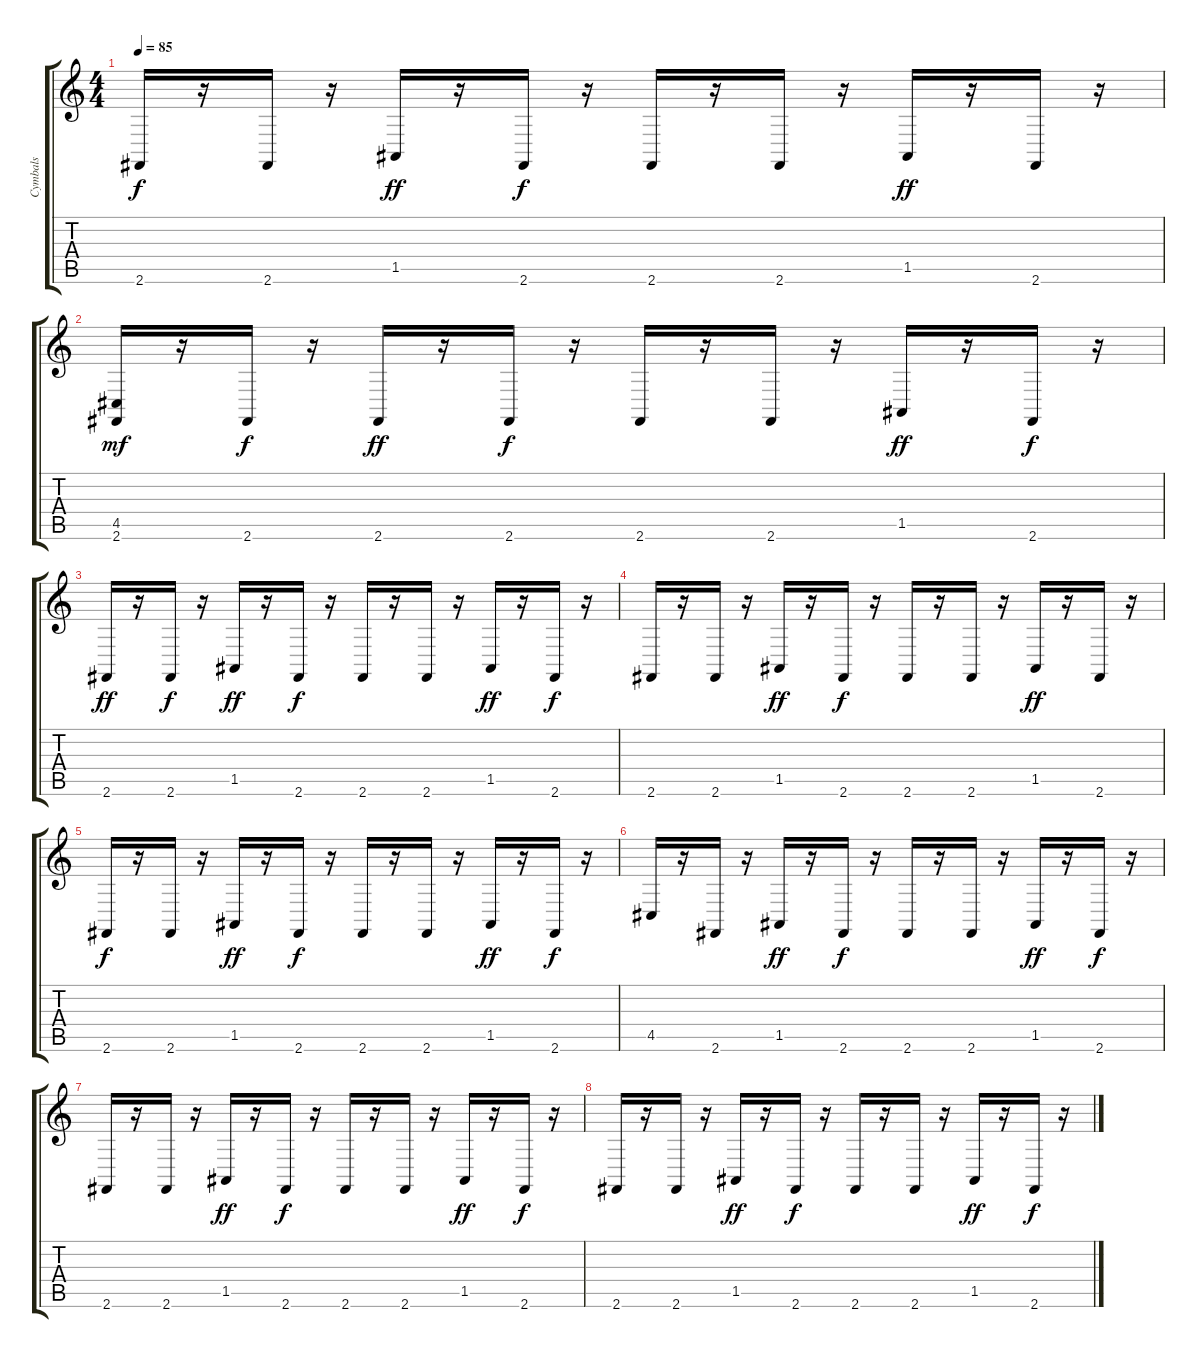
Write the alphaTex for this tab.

\track ("Cymbals             " "Cymbals   ") {instrument acousticgrandpiano}
\staff {score tabs}
\tuning (E4 B3 G3 D3 A2 E2) {hide}
\ts (4 4)
\tempo 85
\clef g2
\ks c
2.6.16{dy f} r.16 2.6.16 r.16 1.5.16{dy ff} r.16 2.6.16{dy f} r.16 2.6.16 r.16 2.6.16 r.16 1.5.16{dy ff} r.16 2.6.16 r.16 |
(4.5 2.6).16{dy mf} r.16 2.6.16{dy f} r.16 2.6.16{dy ff} r.16 2.6.16{dy f} r.16 2.6.16 r.16 2.6.16 r.16 1.5.16{dy ff} r.16 2.6.16{dy f} r.16 |
2.6.16{dy ff} r.16 2.6.16{dy f} r.16 1.5.16{dy ff} r.16 2.6.16{dy f} r.16 2.6.16 r.16 2.6.16 r.16 1.5.16{dy ff} r.16 2.6.16{dy f} r.16 |
2.6.16 r.16 2.6.16 r.16 1.5.16{dy ff} r.16 2.6.16{dy f} r.16 2.6.16 r.16 2.6.16 r.16 1.5.16{dy ff} r.16 2.6.16 r.16 |
2.6.16{dy f} r.16 2.6.16 r.16 1.5.16{dy ff} r.16 2.6.16{dy f} r.16 2.6.16 r.16 2.6.16 r.16 1.5.16{dy ff} r.16 2.6.16{dy f} r.16 |
4.5.16 r.16 2.6.16 r.16 1.5.16{dy ff} r.16 2.6.16{dy f} r.16 2.6.16 r.16 2.6.16 r.16 1.5.16{dy ff} r.16 2.6.16{dy f} r.16 |
2.6.16 r.16 2.6.16 r.16 1.5.16{dy ff} r.16 2.6.16{dy f} r.16 2.6.16 r.16 2.6.16 r.16 1.5.16{dy ff} r.16 2.6.16{dy f} r.16 |
2.6.16 r.16 2.6.16 r.16 1.5.16{dy ff} r.16 2.6.16{dy f} r.16 2.6.16 r.16 2.6.16 r.16 1.5.16{dy ff} r.16 2.6.16{dy f} r.16
